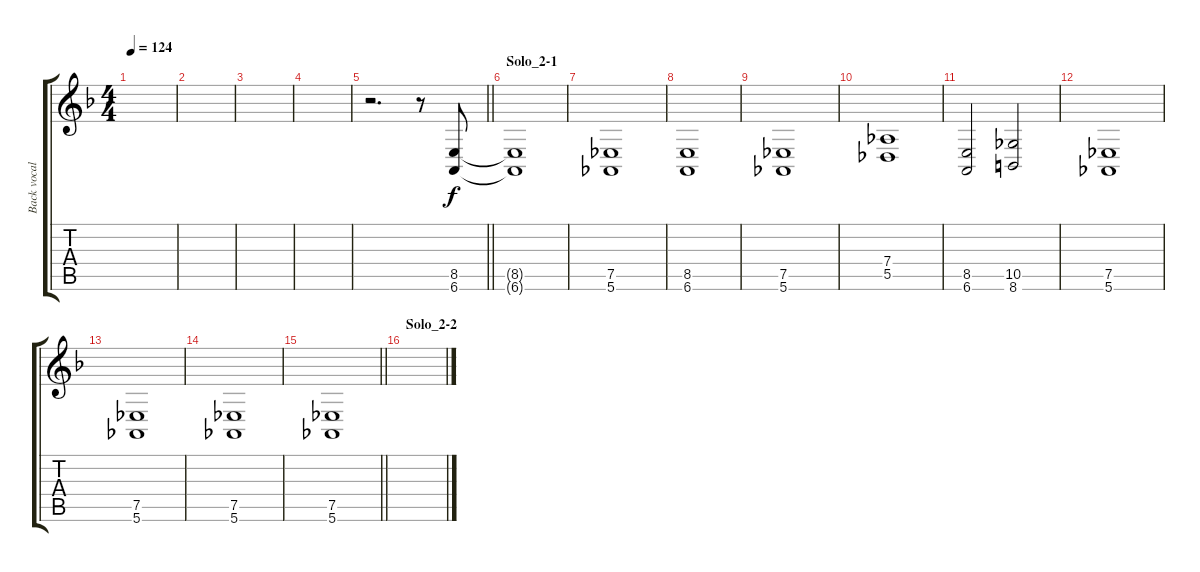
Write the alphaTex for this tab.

\track ("Back vocal/Overdub" "Back vocal") {instrument stringensemble1}
\staff {score tabs}
\tuning (Eb4 Bb3 Gb3 Db3 Ab2 Eb2) {hide}
\ts (4 4)
\tempo 124
\clef g2
\ks f
|
|
|
|
\barLineRight lightlight
r.2{d} r.8 (8.5 6.6).8{volume 11 balance 3 instrument overdrivenguitar} |
\section ("" "Solo_2-1")
(8.5{t} 6.6{t}).1 |
(7.5 5.6).1 |
(8.5 6.6).1 |
(7.5 5.6).1 |
(7.4 5.5).1 |
(8.5 6.6).2 (10.5 8.6).2 |
(7.5 5.6).1 |
(7.5 5.6).1 |
(7.5 5.6).1 |
\barLineRight lightlight
(7.5 5.6).1 |
\section ("" "Solo_2-2")
